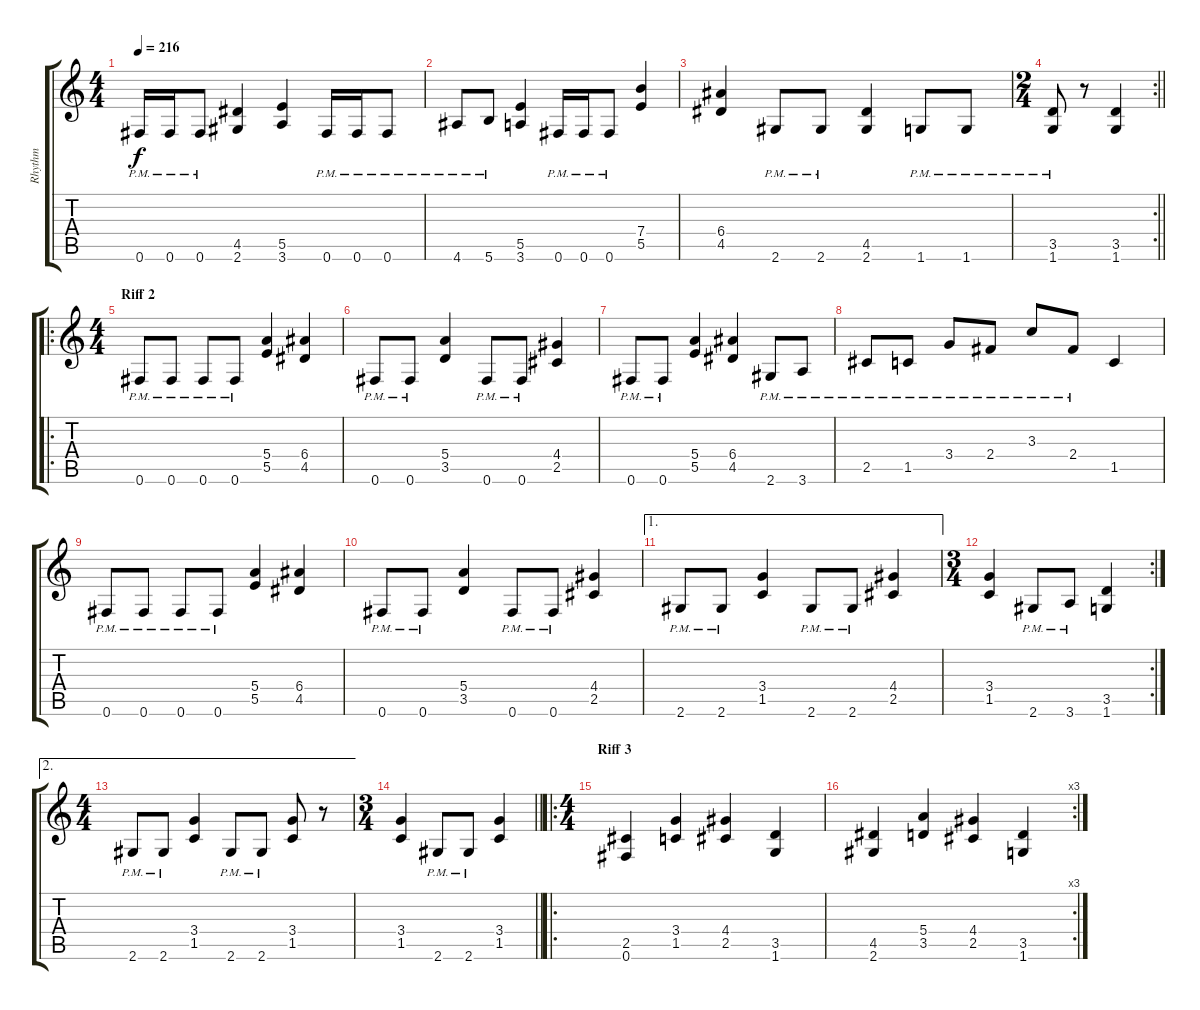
\track ("Rhythm" "Rhythm") {instrument distortionguitar}
\staff {score tabs}
\tuning (Gb4 Db4 A3 E3 B2 Gb2) {hide}
\ts (4 4)
\tempo 216
\clef g2
\ks c
0.6{pm}.16{dy f} 0.6{pm}.16 0.6{pm}.8 (4.5 2.6).4 (5.5 3.6).4 0.6{pm}.16 0.6{pm}.16 0.6{pm}.8 |
4.6{pm}.8 5.6{pm}.8 (5.5 3.6).4 0.6{pm}.16 0.6{pm}.16 0.6{pm}.8 (7.4 5.5).4 |
(6.4 4.5).4 2.6{pm}.8 2.6{pm}.8 (4.5 2.6).4 1.6{pm}.8 1.6{pm}.8 |
\rc 2
\ts (2 4)
\barLineRight lightlight
(3.5{pm} 1.6{pm}).8 r.8 (3.5 1.6).4 |
\ro
\ts (4 4)
\section ("" "Riff 2")
0.6{pm}.8 0.6{pm}.8 0.6{pm}.8 0.6{pm}.8 (5.4 5.5).4 (6.4 4.5).4 |
0.6{pm}.8 0.6{pm}.8 (5.4 3.5).4 0.6{pm}.8 0.6{pm}.8 (4.4 2.5).4 |
0.6{pm}.8 0.6{pm}.8 (5.4 5.5).4 (6.4 4.5).4 2.6{pm}.8 3.6{pm}.8 |
2.5{pm}.8 1.5{pm}.8 3.4{pm}.8 2.4{pm}.8 3.3{pm}.8 2.4{pm}.8 1.5.4 |
0.6{pm}.8 0.6{pm}.8 0.6{pm}.8 0.6{pm}.8 (5.4 5.5).4 (6.4 4.5).4 |
0.6{pm}.8 0.6{pm}.8 (5.4 3.5).4 0.6{pm}.8 0.6{pm}.8 (4.4 2.5).4 |
\ae 1
2.6{pm}.8 2.6{pm}.8 (3.4 1.5).4 2.6{pm}.8 2.6{pm}.8 (4.4 2.5).4 |
\rc 2
\ts (3 4)
(3.4 1.5).4 2.6{pm}.8 3.6{pm}.8 (3.5 1.6).4 |
\ae 2
\ts (4 4)
2.6{pm}.8 2.6{pm}.8 (3.4 1.5).4 2.6{pm}.8 2.6{pm}.8 (3.4 1.5).8 r.8 |
\ts (3 4)
\barLineRight lightlight
(3.4 1.5).4 2.6{pm}.8 2.6{pm}.8 (3.4 1.5).4 |
\ro
\ts (4 4)
\section ("" "Riff 3")
(2.5 0.6).4 (3.4 1.5).4 (4.4 2.5).4 (3.5 1.6).4 |
\rc 3
(4.5 2.6).4 (5.4 3.5).4 (4.4 2.5).4 (3.5 1.6).4
